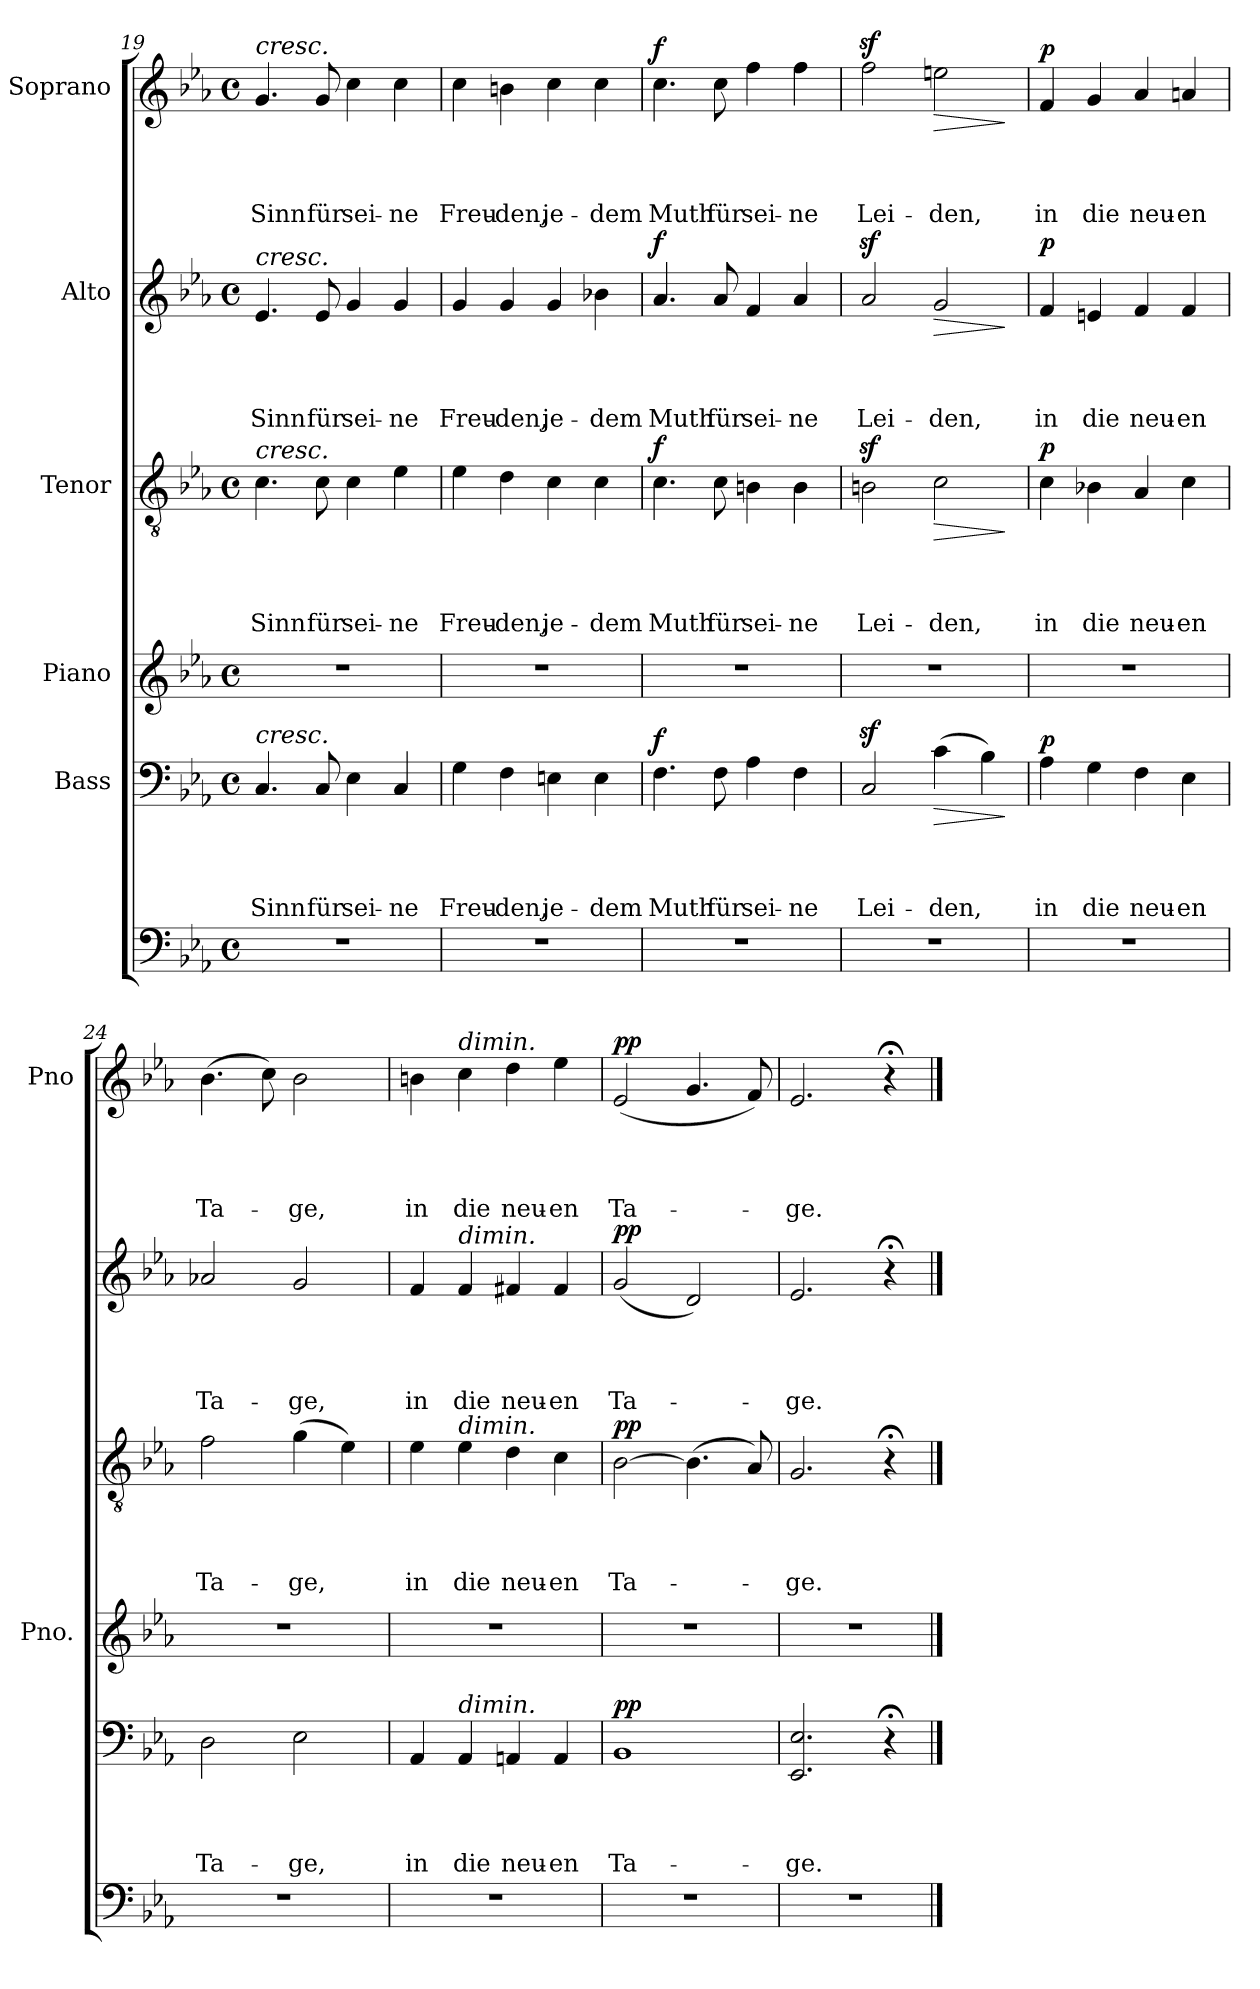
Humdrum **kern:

**kern	**kern	**text	**text	**text	**text	**dynam	**kern	**kern	**text	**text	**text	**text	**dynam	**kern	**text	**text	**text	**text	**dynam	**kern	**text	**text	**text	**text	**dynam
*part6	*part5	*part5	*part5	*part5	*part5	*part5	*part4	*part3	*part3	*part3	*part3	*part3	*part3	*part2	*part2	*part2	*part2	*part2	*part2	*part1	*part1	*part1	*part1	*part1	*part1
*staff6	*staff5	*staff5	*staff5	*staff5	*staff5	*staff5	*staff4	*staff3	*staff3	*staff3	*staff3	*staff3	*staff3	*staff2	*staff2	*staff2	*staff2	*staff2	*staff2	*staff1	*staff1	*staff1	*staff1	*staff1	*staff1
*	*I"Bass	*	*	*	*	*	*I"Piano	*I"Tenor	*	*	*	*	*	*I"Alto	*	*	*	*	*	*I"Soprano	*	*	*	*	*
*	*	*	*	*	*	*	*I'Pno.	*	*	*	*	*	*	*	*	*	*	*	*	*I'Pno	*	*	*	*	*
*clefF4	*clefF4	*	*	*	*	*	*clefG2	*clefGv2	*	*	*	*	*	*clefG2	*	*	*	*	*	*clefG2	*	*	*	*	*
*k[b-e-a-]	*k[b-e-a-]	*	*	*	*	*	*k[b-e-a-]	*k[b-e-a-]	*	*	*	*	*	*k[b-e-a-]	*	*	*	*	*	*k[b-e-a-]	*	*	*	*	*
*E-:	*E-:	*	*	*	*	*	*E-:	*E-:	*	*	*	*	*	*E-:	*	*	*	*	*	*E-:	*	*	*	*	*
*M4/4	*M4/4	*	*	*	*	*	*M4/4	*M4/4	*	*	*	*	*	*M4/4	*	*	*	*	*	*M4/4	*	*	*	*	*
*met(c)	*met(c)	*	*	*	*	*	*met(c)	*met(c)	*	*	*	*	*	*met(c)	*	*	*	*	*	*met(c)	*	*	*	*	*
=19	=19	=19	=19	=19	=19	=19	=19	=19	=19	=19	=19	=19	=19	=19	=19	=19	=19	=19	=19	=19	=19	=19	=19	=19	=19
!	!	!	!	!	!	!	!	!	!	!	!	!	!	!	!	!	!	!	!	!LO:TX:a:i:t=cresc.	!	!	!	!	!
!	!	!	!	!	!	!	!	!	!	!	!	!	!	!LO:TX:a:i:t=cresc.	!	!	!	!	!	!	!	!	!	!	!
!	!	!	!	!	!	!	!	!LO:TX:a:i:t=cresc.	!	!	!	!	!	!	!	!	!	!	!	!	!	!	!	!	!
!	!LO:TX:a:i:t=cresc.	!	!	!	!	!	!	!	!	!	!	!	!	!	!	!	!	!	!	!	!	!	!	!	!
!	!	!	!	!	!LO:LY:b	!	!	!	!	!	!	!LO:LY:b	!	!	!	!	!	!LO:LY:b	!	!	!	!	!	!LO:LY:b	!
1r	4.C/	.	.	.	Sinn	.	1r	4.c\	.	.	.	Sinn	.	4.e-/	.	.	.	Sinn	.	4.g/	.	.	.	Sinn	.
!	!	!	!	!	!LO:LY:b	!	!	!	!	!	!	!LO:LY:b	!	!	!	!	!	!LO:LY:b	!	!	!	!	!	!LO:LY:b	!
.	8C/	.	.	.	für	.	.	8c\	.	.	.	für	.	8e-/	.	.	.	für	.	8g/	.	.	.	für	.
!	!	!	!	!	!LO:LY:b	!	!	!	!	!	!	!LO:LY:b	!	!	!	!	!	!LO:LY:b	!	!	!	!	!	!LO:LY:b	!
.	4E-\	.	.	.	sei-	.	.	4c\	.	.	.	sei-	.	4g/	.	.	.	sei-	.	4cc\	.	.	.	sei-	.
!	!	!	!	!	!LO:LY:b	!	!	!	!	!	!	!LO:LY:b	!	!	!	!	!	!LO:LY:b	!	!	!	!	!	!LO:LY:b	!
.	4C/	.	.	.	-ne	.	.	4e-\	.	.	.	-ne	.	4g/	.	.	.	-ne	.	4cc\	.	.	.	-ne	.
=20	=20	=20	=20	=20	=20	=20	=20	=20	=20	=20	=20	=20	=20	=20	=20	=20	=20	=20	=20	=20	=20	=20	=20	=20	=20
!	!	!	!	!	!LO:LY:b	!	!	!	!	!	!	!LO:LY:b	!	!	!	!	!	!LO:LY:b	!	!	!	!	!	!LO:LY:b	!
1r	4G\	.	.	.	Freu-	.	1r	4e-\	.	.	.	Freu-	.	4g/	.	.	.	Freu-	.	4cc\	.	.	.	Freu-	.
!	!	!	!	!	!LO:LY:b	!	!	!	!	!	!	!LO:LY:b	!	!	!	!	!	!LO:LY:b	!	!	!	!	!	!LO:LY:b	!
.	4F\	.	.	.	-den,	.	.	4d\	.	.	.	-den,	.	4g/	.	.	.	-den,	.	4bn\	.	.	.	-den,	.
!	!	!	!	!	!LO:LY:b	!	!	!	!	!	!	!LO:LY:b	!	!	!	!	!	!LO:LY:b	!	!	!	!	!	!LO:LY:b	!
.	4En\	.	.	.	je-	.	.	4c\	.	.	.	je-	.	4g/	.	.	.	je-	.	4cc\	.	.	.	je-	.
!	!	!	!	!	!LO:LY:b	!	!	!	!	!	!	!LO:LY:b	!	!	!	!	!	!LO:LY:b	!	!	!	!	!	!LO:LY:b	!
.	4E\	.	.	.	-dem	.	.	4c\	.	.	.	-dem	.	4b-X\	.	.	.	-dem	.	4cc\	.	.	.	-dem	.
=21	=21	=21	=21	=21	=21	=21	=21	=21	=21	=21	=21	=21	=21	=21	=21	=21	=21	=21	=21	=21	=21	=21	=21	=21	=21
!	!	!	!	!	!LO:LY:b	!LO:DY:b	!	!	!	!	!	!LO:LY:b	!LO:DY:b	!	!	!	!	!LO:LY:b	!LO:DY:b	!	!	!	!	!LO:LY:b	!LO:DY:b
1r	4.F\	.	.	.	Muth	f	1r	4.c\	.	.	.	Muth	f	4.a-/	.	.	.	Muth	f	4.cc\	.	.	.	Muth	f
!	!	!	!	!	!LO:LY:b	!	!	!	!	!	!	!LO:LY:b	!	!	!	!	!	!LO:LY:b	!	!	!	!	!	!LO:LY:b	!
.	8F\	.	.	.	für	.	.	8c\	.	.	.	für	.	8a-/	.	.	.	für	.	8cc\	.	.	.	für	.
!	!	!	!	!	!LO:LY:b	!	!	!	!	!	!	!LO:LY:b	!	!	!	!	!	!LO:LY:b	!	!	!	!	!	!LO:LY:b	!
.	4A-\	.	.	.	sei-	.	.	4Bn\	.	.	.	sei-	.	4f/	.	.	.	sei-	.	4ff\	.	.	.	sei-	.
!	!	!	!	!	!LO:LY:b	!	!	!	!	!	!	!LO:LY:b	!	!	!	!	!	!LO:LY:b	!	!	!	!	!	!LO:LY:b	!
.	4F\	.	.	.	-ne	.	.	4B\	.	.	.	-ne	.	4a-/	.	.	.	-ne	.	4ff\	.	.	.	-ne	.
!!LO:PB:g=z
=22	=22	=22	=22	=22	=22	=22	=22	=22	=22	=22	=22	=22	=22	=22	=22	=22	=22	=22	=22	=22	=22	=22	=22	=22	=22
!	!	!	!	!	!LO:LY:b	!	!	!	!	!	!	!LO:LY:b	!	!	!	!	!	!LO:LY:b	!	!	!	!	!	!LO:LY:b	!
1r	2Cz</	.	.	.	Lei-	.	1r	2Bnz<\	.	.	.	Lei-	.	2a-z</	.	.	.	Lei-	.	2ffz<\	.	.	.	Lei-	.
!	!	!	!	!	!LO:LY:b	!LO:HP:b	!	!	!	!	!	!LO:LY:b	!LO:HP:b	!	!	!	!	!LO:LY:b	!LO:HP:b	!	!	!	!	!LO:LY:b	!LO:HP:b
.	(>4c\	.	.	.	-den,	>	.	2c\	.	.	.	-den,	>	2g/	.	.	.	-den,	>	2een\	.	.	.	-den,	>
.	4B-\)	.	.	.	.	.	.	.	.	.	.	.	.	.	.	.	.	.	.	.	.	.	.	.	.
.	.	.	.	.	.	]	.	.	.	.	.	.	]	.	.	.	.	.	]	.	.	.	.	.	]
=23	=23	=23	=23	=23	=23	=23	=23	=23	=23	=23	=23	=23	=23	=23	=23	=23	=23	=23	=23	=23	=23	=23	=23	=23	=23
!	!	!	!	!	!LO:LY:b	!LO:DY:b	!	!	!	!	!	!LO:LY:b	!LO:DY:b	!	!	!	!	!LO:LY:b	!LO:DY:b	!	!	!	!	!LO:LY:b	!LO:DY:b
1r	4A-\	.	.	.	in	p	1r	4c\	.	.	.	in	p	4f/	.	.	.	in	p	4f/	.	.	.	in	p
!	!	!	!	!	!LO:LY:b	!	!	!	!	!	!	!LO:LY:b	!	!	!	!	!	!LO:LY:b	!	!	!	!	!	!LO:LY:b	!
.	4G\	.	.	.	die	.	.	4B-X\	.	.	.	die	.	4en/	.	.	.	die	.	4g/	.	.	.	die	.
!	!	!	!	!	!LO:LY:b	!	!	!	!	!	!	!LO:LY:b	!	!	!	!	!	!LO:LY:b	!	!	!	!	!	!LO:LY:b	!
.	4F\	.	.	.	neu-	.	.	4A-/	.	.	.	neu-	.	4f/	.	.	.	neu-	.	4a-/	.	.	.	neu-	.
!	!	!	!	!	!LO:LY:b	!	!	!	!	!	!	!LO:LY:b	!	!	!	!	!	!LO:LY:b	!	!	!	!	!	!LO:LY:b	!
.	4E-\	.	.	.	-en	.	.	4c\	.	.	.	-en	.	4f/	.	.	.	-en	.	4an/	.	.	.	-en	.
=24	=24	=24	=24	=24	=24	=24	=24	=24	=24	=24	=24	=24	=24	=24	=24	=24	=24	=24	=24	=24	=24	=24	=24	=24	=24
!	!	!	!	!	!LO:LY:b	!	!	!	!	!	!	!LO:LY:b	!	!	!	!	!	!LO:LY:b	!	!	!	!	!	!LO:LY:b	!
1r	2D\	.	.	.	Ta-	.	1r	2f\	.	.	.	Ta-	.	2a-X/	.	.	.	Ta-	.	(>4.b-\	.	.	.	Ta-	.
.	.	.	.	.	.	.	.	.	.	.	.	.	.	.	.	.	.	.	.	8cc\)	.	.	.	.	.
!	!	!	!	!	!LO:LY:b	!	!	!	!	!	!	!LO:LY:b	!	!	!	!	!	!LO:LY:b	!	!	!	!	!	!LO:LY:b	!
.	2E-\	.	.	.	-ge,	.	.	(>4g\	.	.	.	-ge,	.	2g/	.	.	.	-ge,	.	2b-\	.	.	.	-ge,	.
.	.	.	.	.	.	.	.	4e-\)	.	.	.	.	.	.	.	.	.	.	.	.	.	.	.	.	.
=25	=25	=25	=25	=25	=25	=25	=25	=25	=25	=25	=25	=25	=25	=25	=25	=25	=25	=25	=25	=25	=25	=25	=25	=25	=25
!	!	!	!	!	!LO:LY:b	!	!	!	!	!	!	!LO:LY:b	!	!	!	!	!	!LO:LY:b	!	!	!	!	!	!LO:LY:b	!
1r	4AA-/	.	.	.	in	.	1r	4e-\	.	.	.	in	.	4f/	.	.	.	in	.	4bn\	.	.	.	in	.
!	!	!	!	!	!	!	!	!	!	!	!	!	!	!	!	!	!	!	!	!LO:TX:a:i:t=dimin.	!	!	!	!	!
!	!	!	!	!	!	!	!	!	!	!	!	!	!	!LO:TX:a:i:t=dimin.	!	!	!	!	!	!	!	!	!	!	!
!	!	!	!	!	!	!	!	!LO:TX:a:i:t=dimin.	!	!	!	!	!	!	!	!	!	!	!	!	!	!	!	!	!
!	!LO:TX:a:i:t=dimin.	!	!	!	!	!	!	!	!	!	!	!	!	!	!	!	!	!	!	!	!	!	!	!	!
!	!	!	!	!	!LO:LY:b	!	!	!	!	!	!	!LO:LY:b	!	!	!	!	!	!LO:LY:b	!	!	!	!	!	!LO:LY:b	!
.	4AA-/	.	.	.	die	.	.	4e-\	.	.	.	die	.	4f/	.	.	.	die	.	4cc\	.	.	.	die	.
!	!	!	!	!	!LO:LY:b	!	!	!	!	!	!	!LO:LY:b	!	!	!	!	!	!LO:LY:b	!	!	!	!	!	!LO:LY:b	!
.	4AAn/	.	.	.	neu-	.	.	4d\	.	.	.	neu-	.	4f#X/	.	.	.	neu-	.	4dd\	.	.	.	neu-	.
!	!	!	!	!	!LO:LY:b	!	!	!	!	!	!	!LO:LY:b	!	!	!	!	!	!LO:LY:b	!	!	!	!	!	!LO:LY:b	!
.	4AA/	.	.	.	-en	.	.	4c\	.	.	.	-en	.	4f#/	.	.	.	-en	.	4ee-\	.	.	.	-en	.
=26	=26	=26	=26	=26	=26	=26	=26	=26	=26	=26	=26	=26	=26	=26	=26	=26	=26	=26	=26	=26	=26	=26	=26	=26	=26
!	!	!	!	!	!LO:LY:b	!LO:DY:b	!	!	!	!	!	!LO:LY:b	!LO:DY:b	!	!	!	!	!LO:LY:b	!LO:DY:b	!	!	!	!	!LO:LY:b	!LO:DY:b
1r	1BB-	.	.	.	Ta-	pp	1r	[2B-\	.	.	.	Ta-	pp	(<2g/	.	.	.	Ta-	pp	(<2e-/	.	.	.	Ta-	pp
.	.	.	.	.	.	.	.	(>4.B-\]	.	.	.	.	.	2d/)	.	.	.	.	.	4.g/	.	.	.	.	.
.	.	.	.	.	.	.	.	8A-/)	.	.	.	.	.	.	.	.	.	.	.	8f/)	.	.	.	.	.
=27	=27	=27	=27	=27	=27	=27	=27	=27	=27	=27	=27	=27	=27	=27	=27	=27	=27	=27	=27	=27	=27	=27	=27	=27	=27
!	!	!	!	!	!LO:LY:b	!	!	!	!	!	!	!LO:LY:b	!	!	!	!	!	!LO:LY:b	!	!	!	!	!	!LO:LY:b	!
1r	2.EE-/ 2.E-/	.	.	.	-ge.	.	1r	2.G/	.	.	.	-ge.	.	2.e-/	.	.	.	-ge.	.	2.e-/	.	.	.	-ge.	.
.	4r;<	.	.	.	.	.	.	4r;<	.	.	.	.	.	4r;<	.	.	.	.	.	4r;<	.	.	.	.	.
==	==	==	==	==	==	==	==	==	==	==	==	==	==	==	==	==	==	==	==	==	==	==	==	==	==
*-	*-	*-	*-	*-	*-	*-	*-	*-	*-	*-	*-	*-	*-	*-	*-	*-	*-	*-	*-	*-	*-	*-	*-	*-	*-
